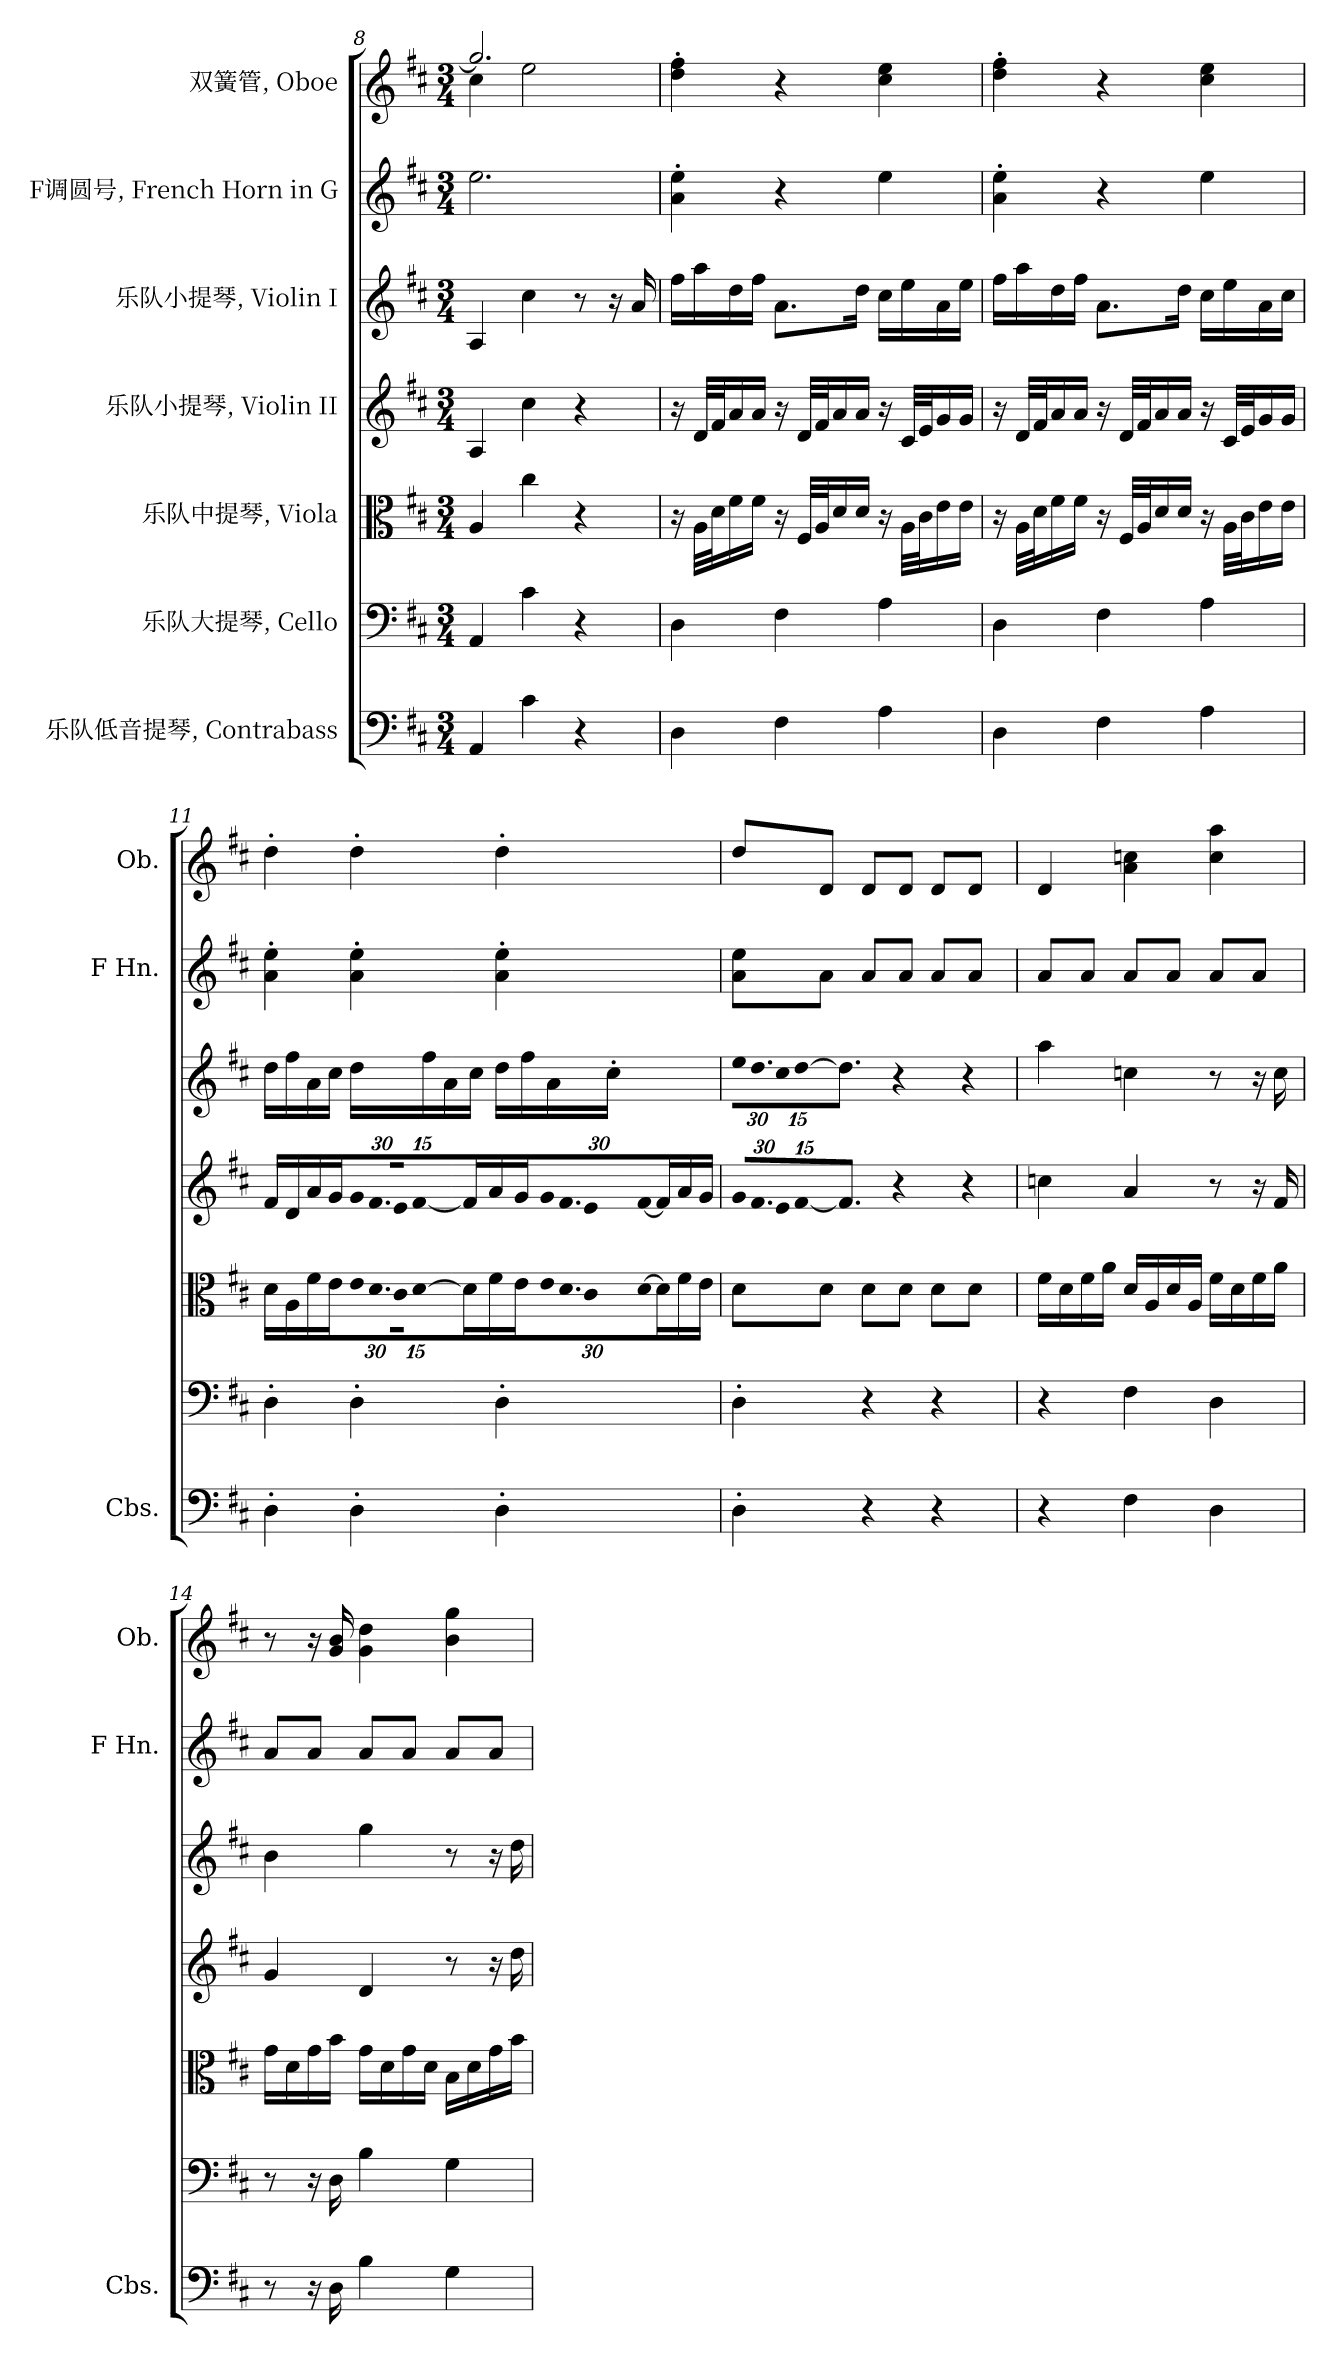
**kern	**kern	**kern	**kern	**kern	**kern	**kern
*part7	*part6	*part5	*part4	*part3	*part2	*part1
*staff7	*staff6	*staff5	*staff4	*staff3	*staff2	*staff1
*I"乐队低音提琴, Contrabass	*I"乐队大提琴, Cello	*I"乐队中提琴, Viola	*I"乐队小提琴, Violin II	*I"乐队小提琴, Violin I	*I"F调圆号, French Horn in G	*I"双簧管, Oboe
*I'Cbs.	*	*	*	*	*I'F Hn.	*I'Ob.
*clefF4	*clefF4	*clefC3	*clefG2	*clefG2	*clefG2	*clefG2
*ITrd7c12	*	*	*	*	*ITrd4c7	*
*k[f#c#]	*k[f#c#]	*k[f#c#]	*k[f#c#]	*k[f#c#]	*k[f#]	*k[f#c#]
*M3/4	*M3/4	*M3/4	*M3/4	*M3/4	*M3/4	*M3/4
=8	=8	=8	=8	=8	=8	=8
*	*	*	*	*	*	*^
4AAA/	4AA/	4A/	4A/	4A/	2.a\	2.gg/]	4cc#\
4C#\	4c#\	4cc#\	4cc#\	4cc#\	.	.	2ee\
4r	4r	4r	4r	8r	.	.	.
.	.	.	.	16r	.	.	.
.	.	.	.	16a/	.	.	.
*	*	*	*	*	*	*v	*v
!!LO:PB:g=z
=9	=9	=9	=9	=9	=9	=9
4DD\	4D\	16r	16r	16ff#\LL	4d\' 4a\'	4dd\' 4ff#\'
.	.	32A\LLL	32d/LLL	16aa\	.	.
.	.	32d\J	32f#/J	.	.	.
.	.	16f#\	16a/	16dd\	.	.
.	.	16f#\JJ	16a/JJ	16ff#\JJ	.	.
4FF#\	4F#\	16r	16r	8.a\L	4r	4r
.	.	32F#/LLL	32d/LLL	.	.	.
.	.	32A/J	32f#/J	.	.	.
.	.	16d/	16a/	.	.	.
.	.	16d/JJ	16a/JJ	16dd\Jk	.	.
4AA\	4A\	16r	16r	16cc#\LL	4a\	4cc#\ 4ee\
.	.	32A\LLL	32c#/LLL	16ee\	.	.
.	.	32c#\J	32e/J	.	.	.
.	.	16e\	16g/	16a\	.	.
.	.	16e\JJ	16g/JJ	16ee\JJ	.	.
=10	=10	=10	=10	=10	=10	=10
4DD\	4D\	16r	16r	16ff#\LL	4d\' 4a\'	4dd\' 4ff#\'
.	.	32A\LLL	32d/LLL	16aa\	.	.
.	.	32d\J	32f#/J	.	.	.
.	.	16f#\	16a/	16dd\	.	.
.	.	16f#\JJ	16a/JJ	16ff#\JJ	.	.
4FF#\	4F#\	16r	16r	8.a\L	4r	4r
.	.	32F#/LLL	32d/LLL	.	.	.
.	.	32A/J	32f#/J	.	.	.
.	.	16d/	16a/	.	.	.
.	.	16d/JJ	16a/JJ	16dd\Jk	.	.
4AA\	4A\	16r	16r	16cc#\LL	4a\	4cc#\ 4ee\
.	.	32A\LLL	32c#/LLL	16ee\	.	.
.	.	32c#\J	32e/J	.	.	.
.	.	16e\	16g/	16a\	.	.
.	.	16e\JJ	16g/JJ	16cc#\JJ	.	.
!!LO:PB:g=z
=11	=11	=11	=11	=11	=11	=11
4DD'\	4D'\	16d\LL	16f#/LL	16dd\LL	4d\' 4a\'	4dd'\
.	.	16A\	16d/	16ff#\	.	.
.	.	16f#\	16a/	16a\	.	.
.	.	16e\	16g/	16cc#\JJ	.	.
*	*	*Xbrackettup	*	*	*	*
!	!	!LO:N:vis=256%9	!	!	!	!
*	*	*	*Xbrackettup	*	*	*
!	!	!	!LO:N:vis=256%9	!	!	!
4DD'\	4D'\	960%17e\LL	960%17g/LL	16dd\LL	4d\' 4a\'	4dd'\
!	!	!LO:N:vis=256.	!LO:N:vis=256.	!	!	!
.	.	1920%17d\K	1920%17f#/K	.	.	.
!	!	!LO:N:vis=256%9	!LO:N:vis=256%9	!	!	!
.	.	960%17c#\	960%17e/	.	.	.
.	.	1920ryy	1920ryy	.	.	.
!	!	!LO:N:vis=256%9	!LO:N:vis=256%9	!	!	!
.	.	[960%17d\JJ	[960%17f#/JJ	.	.	.
.	.	16d\]	16f#/]	16ff#\	.	.
.	.	16f#\	16a/	16a\	.	.
.	.	16e\	16g/	16cc#\JJ	.	.
!	!	!LO:N:vis=256%9	!LO:N:vis=256%9	!	!	!
4DD'\	4D'\	960%17e\LL	960%17g/LL	16dd\LL	4d\' 4a\'	4dd'\
!	!	!LO:N:vis=256.	!LO:N:vis=256.	!	!	!
.	.	1920%17d\K	1920%17f#/K	.	.	.
!	!	!LO:N:vis=256%9	!LO:N:vis=256%9	!	!	!
.	.	960%17c#\	960%17e/	.	.	.
.	.	1920ryy	1920ryy	.	.	.
!	!	!LO:N:vis=256%9	!LO:N:vis=256%9	!	!	!
.	.	[960%17d\JJ	[960%17f#/JJ	.	.	.
.	.	16d\]	16f#/]	16ff#\	.	.
.	.	16f#\	16a/	16a\	.	.
.	.	16e\JJ	16g/JJ	16cc#'\JJ	.	.
=12	=12	=12	=12	=12	=12	=12
!	!	!	!LO:N:vis=256%9	!	!	!
*	*	*	*	*Xbrackettup	*	*
!	!	!	!	!LO:N:vis=256%9	!	!
4DD'\	4D'\	8d\L	960%17g/LLLL	960%17ee\LLLL	8d\ 8a\L	8dd/L
!	!	!	!LO:N:vis=256.	!LO:N:vis=256.	!	!
.	.	.	1920%17f#/K	1920%17dd\K	.	.
!	!	!	!LO:N:vis=256%9	!LO:N:vis=256%9	!	!
.	.	.	960%17e/	960%17cc#\	.	.
.	.	.	1920ryy	1920ryy	.	.
!	!	!	!LO:N:vis=256%9	!LO:N:vis=256%9	!	!
.	.	.	[960%17f#/JJJ	[960%17dd\JJJ	.	.
.	.	.	8.f#/J]	8.dd\J]	.	.
.	.	8d\J	.	.	8d\J	8d/J
4r	4r	8d\L	4r	4r	8d/L	8d/L
.	.	8d\J	.	.	8d/J	8d/J
4r	4r	8d\L	4r	4r	8d/L	8d/L
.	.	8d\J	.	.	8d/J	8d/J
=13	=13	=13	=13	=13	=13	=13
4r	4r	16f#\LL	4ccn\	4aa\	8d/L	4d/
.	.	16d\	.	.	.	.
.	.	16f#\	.	.	8d/J	.
.	.	16a\JJ	.	.	.	.
4FF#\	4F#\	16d/LL	4a/	4ccn\	8d/L	4a\ 4ccn\
.	.	16A/	.	.	.	.
.	.	16d/	.	.	8d/J	.
.	.	16A/JJ	.	.	.	.
4DD\	4D\	16f#\LL	8r	8r	8d/L	4cc\ 4aa\
.	.	16d\	.	.	.	.
.	.	16f#\	16r	16r	8d/J	.
.	.	16a\JJ	16f#/	16cc\	.	.
!!LO:PB:g=z
=14	=14	=14	=14	=14	=14	=14
8r	8r	16g\LL	4g/	4b\	8d/L	8r
.	.	16d\	.	.	.	.
16r	16r	16g\	.	.	8d/J	16r
16DD\	16D\	16b\JJ	.	.	.	16g/ 16b/
4BB\	4B\	16g\LL	4d/	4gg\	8d/L	4g\ 4dd\
.	.	16d\	.	.	.	.
.	.	16g\	.	.	8d/J	.
.	.	16d\JJ	.	.	.	.
4GG\	4G\	16B\LL	8r	8r	8d/L	4b\ 4gg\
.	.	16d\	.	.	.	.
.	.	16g\	16r	16r	8d/J	.
.	.	16b\JJ	16dd\	16dd\	.	.
=	=	=	=	=	=	=
*-	*-	*-	*-	*-	*-	*-
